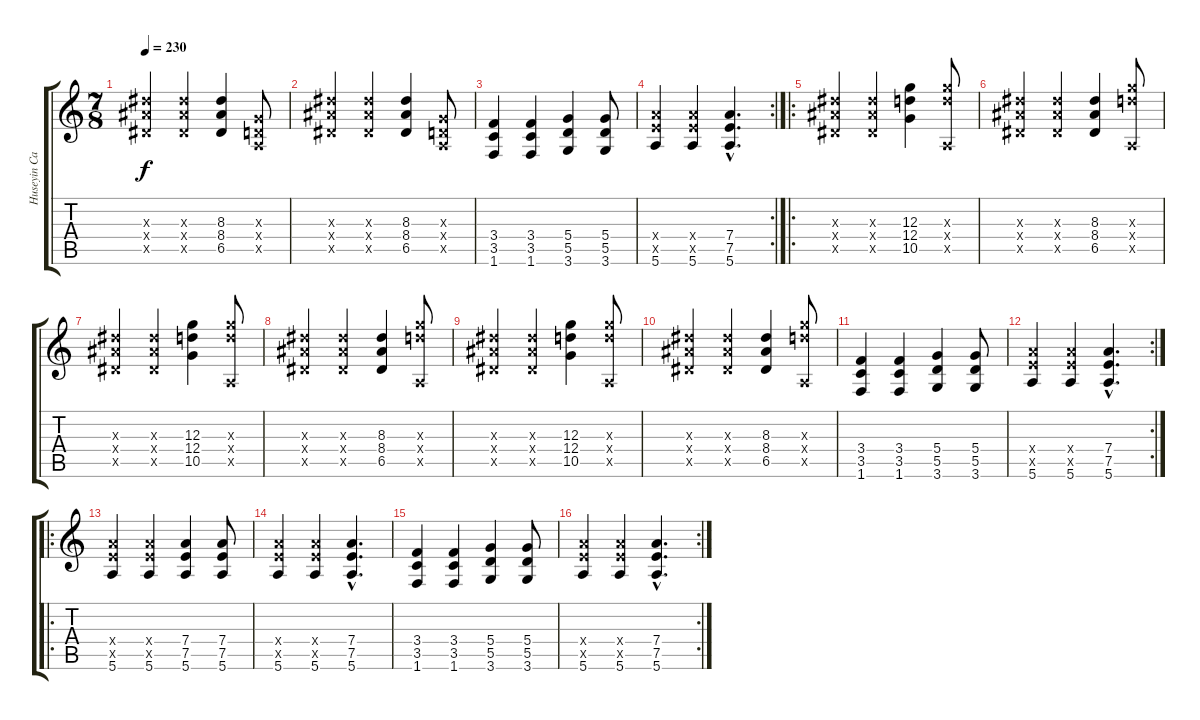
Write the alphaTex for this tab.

\track ("Huseyin Can" "Huseyin Ca") {instrument distortionguitar}
\staff {score tabs}
\tuning (E4 B3 G3 D3 A2 E2) {hide}
\ts (7 8)
\tempo 230
\clef g2
\ks c
(8.3{x} 8.4{x} 6.5{x}).4{dy f} (8.3{x} 8.4{x} 6.5{x}).4 (8.3 8.4 6.5).4 (0.3{x} 0.4{x} 0.5{x}).8 |
(8.3{x} 8.4{x} 6.5{x}).4 (8.3{x} 8.4{x} 6.5{x}).4 (8.3 8.4 6.5).4 (0.3{x} 0.4{x} 0.5{x}).8 |
(3.4 3.5 1.6).4 (3.4 3.5 1.6).4 (5.4 5.5 3.6).4 (5.4 5.5 3.6).8 |
\rc 2
(7.4{x} 7.5{x} 5.6).4 (7.4{x} 7.5{x} 5.6).4 (7.4{hac} 7.5{hac} 5.6{hac}).4{d} |
\ro
(8.3{x} 8.4{x} 6.5{x}).4 (8.3{x} 8.4{x} 6.5{x}).4 (12.3 12.4 10.5).4 (12.3{x} 12.4{x} 0.5{x}).8 |
(8.3{x} 8.4{x} 6.5{x}).4 (8.3{x} 8.4{x} 6.5{x}).4 (8.3 8.4 6.5).4 (12.3{x} 12.4{x} 0.5{x}).8 |
(8.3{x} 8.4{x} 6.5{x}).4 (8.3{x} 8.4{x} 6.5{x}).4 (12.3 12.4 10.5).4 (12.3{x} 12.4{x} 0.5{x}).8 |
(8.3{x} 8.4{x} 6.5{x}).4 (8.3{x} 8.4{x} 6.5{x}).4 (8.3 8.4 6.5).4 (12.3{x} 12.4{x} 0.5{x}).8 |
(8.3{x} 8.4{x} 6.5{x}).4 (8.3{x} 8.4{x} 6.5{x}).4 (12.3 12.4 10.5).4 (12.3{x} 12.4{x} 0.5{x}).8 |
(8.3{x} 8.4{x} 6.5{x}).4 (8.3{x} 8.4{x} 6.5{x}).4 (8.3 8.4 6.5).4 (12.3{x} 12.4{x} 0.5{x}).8 |
(3.4 3.5 1.6).4 (3.4 3.5 1.6).4 (5.4 5.5 3.6).4 (5.4 5.5 3.6).8 |
\rc 2
(7.4{x} 7.5{x} 5.6).4 (7.4{x} 7.5{x} 5.6).4 (7.4{hac} 7.5{hac} 5.6{hac}).4{d} |
\ro
(7.4{x} 7.5{x} 5.6).4 (7.4{x} 7.5{x} 5.6).4 (7.4 7.5 5.6).4 (7.4 7.5 5.6).8 |
(7.4{x} 7.5{x} 5.6).4 (7.4{x} 7.5{x} 5.6).4 (7.4{hac} 7.5{hac} 5.6{hac}).4{d} |
(3.4 3.5 1.6).4 (3.4 3.5 1.6).4 (5.4 5.5 3.6).4 (5.4 5.5 3.6).8 |
\rc 2
(7.4{x} 7.5{x} 5.6).4 (7.4{x} 7.5{x} 5.6).4 (7.4{hac} 7.5{hac} 5.6{hac}).4{d}
